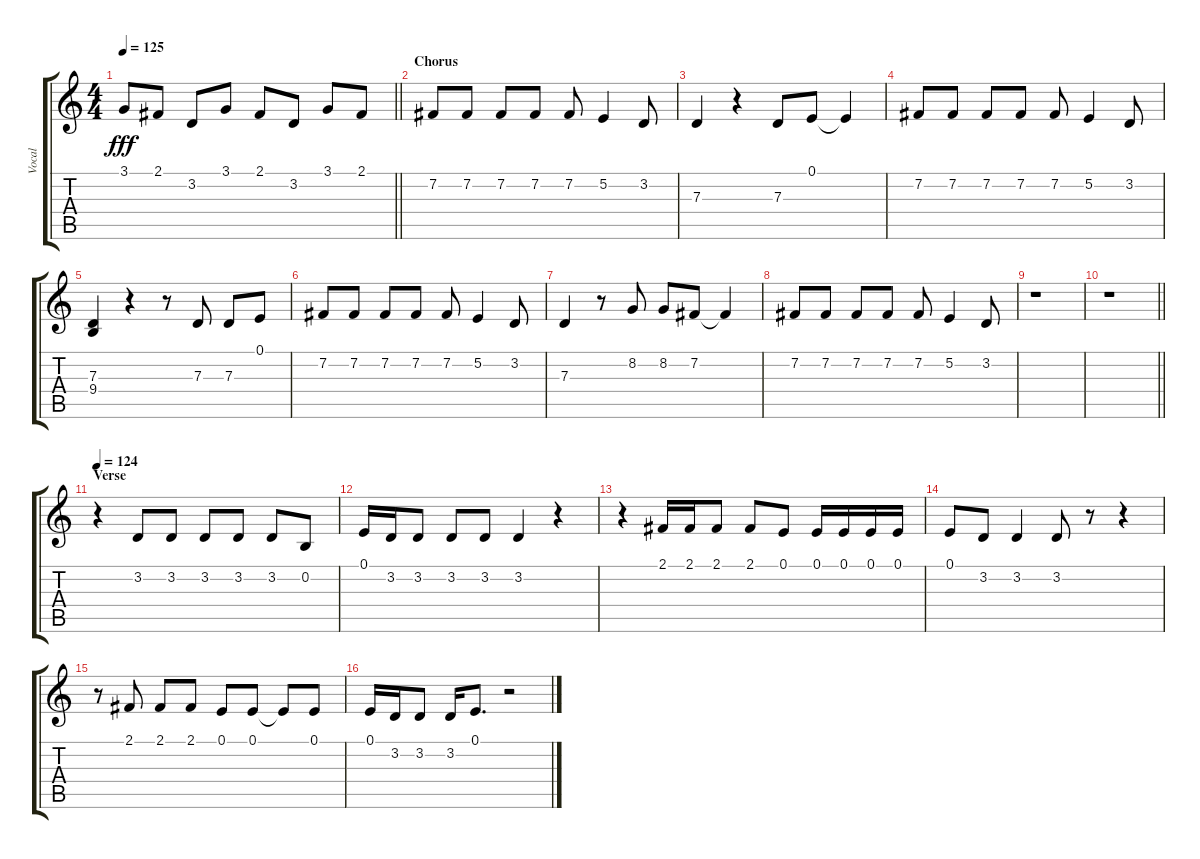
\track ("Vocal" "Vocal") {instrument bassoon}
\staff {score tabs}
\tuning (E4 B3 G3 D3 A2 E2) {hide}
\ts (4 4)
\tempo 125
\clef g2
\barLineRight lightlight
\ks c
3.1.8{dy fff} 2.1.8 3.2.8 3.1.8 2.1.8 3.2.8 3.1.8 2.1.8 |
\section ("" "Chorus")
7.2.8 7.2.8 7.2.8 7.2.8 7.2.8 5.2.4 3.2.8 |
7.3.4 r.4 7.3.8 0.1.8 0.1{t}.4 |
7.2.8 7.2.8 7.2.8 7.2.8 7.2.8 5.2.4 3.2.8 |
(7.3 9.4).4 r.4 r.8 7.3.8 7.3.8 0.1.8 |
7.2.8 7.2.8 7.2.8 7.2.8 7.2.8 5.2.4 3.2.8 |
7.3.4 r.8 8.2.8 8.2.8 7.2.8 7.2{t}.4 |
7.2.8 7.2.8 7.2.8 7.2.8 7.2.8 5.2.4 3.2.8 |
r.1 |
\barLineRight lightlight
r.1 |
\section ("" "Verse")
\tempo 124
r.4 3.2.8 3.2.8 3.2.8 3.2.8 3.2.8 0.2.8 |
0.1.16 3.2.16 3.2.8 3.2.8 3.2.8 3.2.4 r.4 |
r.4 2.1.16 2.1.16 2.1.8 2.1.8 0.1.8 0.1.16 0.1.16 0.1.16 0.1.16 |
0.1.8 3.2.8 3.2.4 3.2.8 r.8 r.4 |
r.8 2.1.8 2.1.8 2.1.8 0.1.8 0.1.8 0.1{t}.8 0.1.8 |
0.1.16 3.2.16 3.2.8 3.2.16 0.1.8{d} r.2
